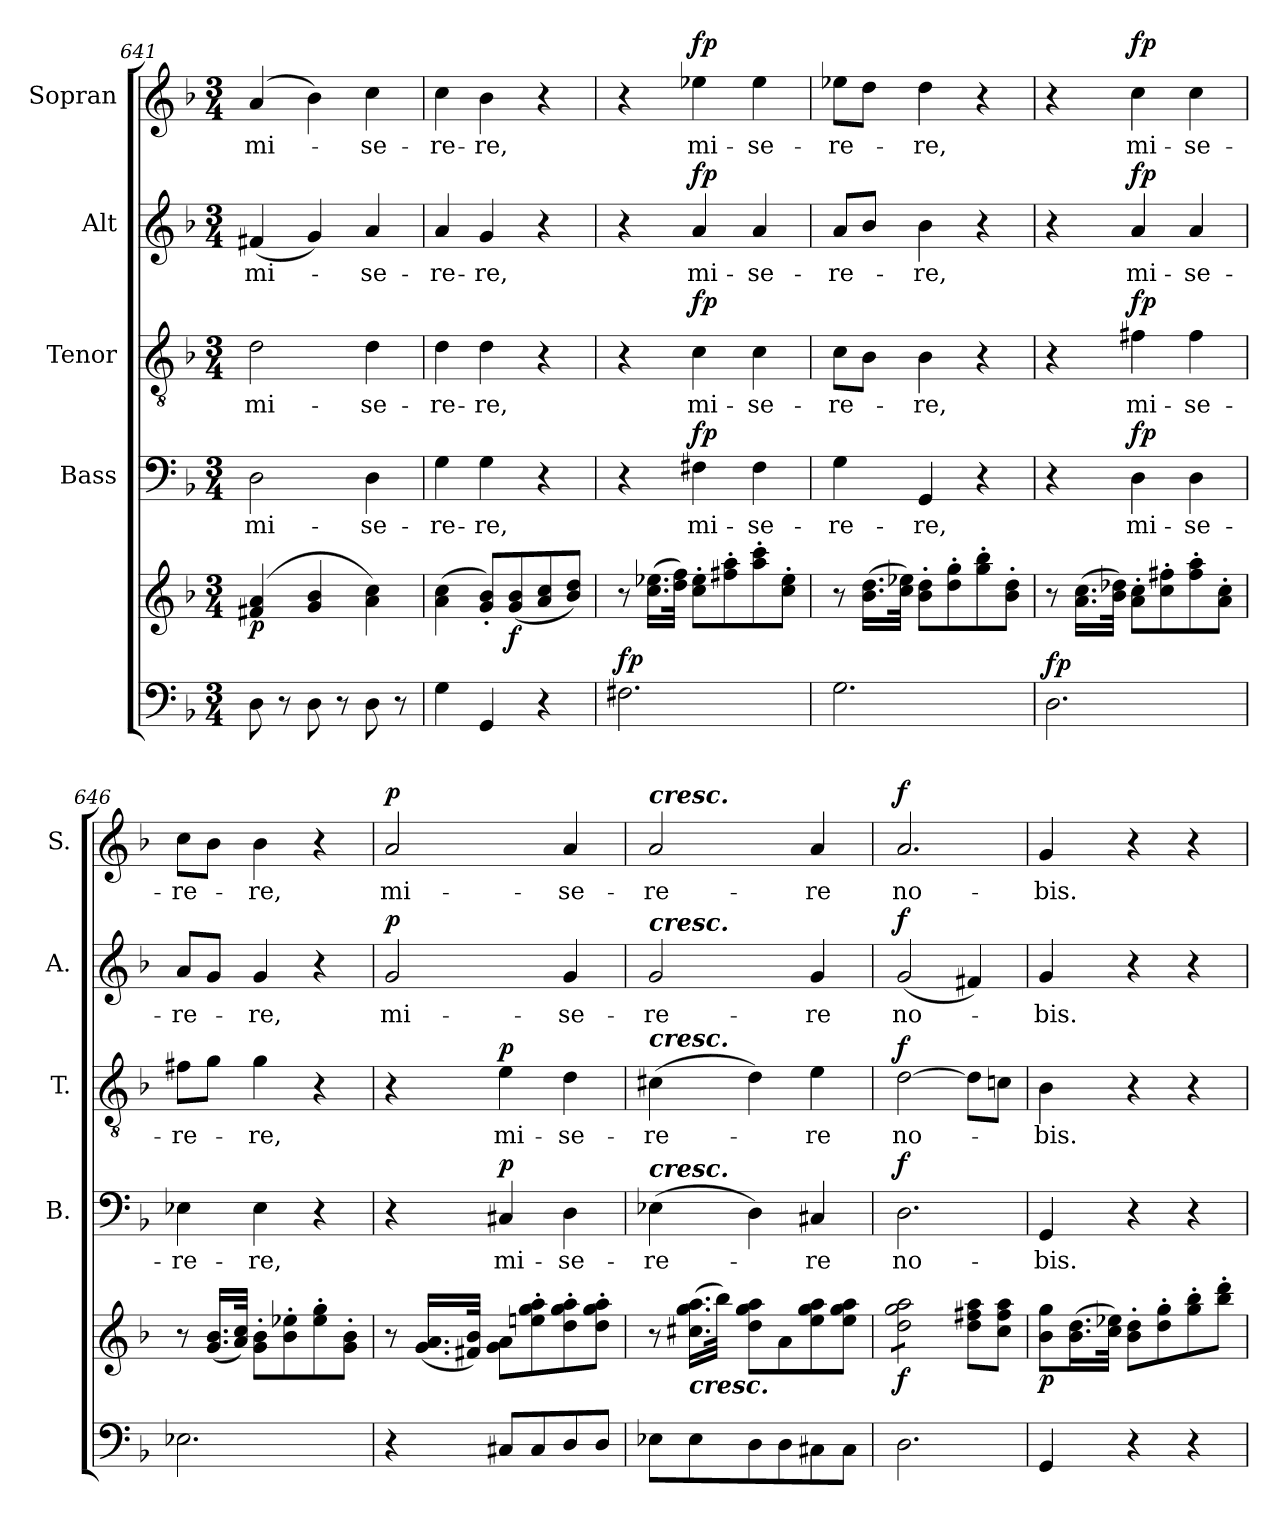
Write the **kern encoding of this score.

**kern	**kern	**dynam	**kern	**text	**dynam	**kern	**text	**dynam	**kern	**text	**dynam	**kern	**text	**dynam
*part5	*part5	*part5	*part4	*part4	*part4	*part3	*part3	*part3	*part2	*part2	*part2	*part1	*part1	*part1
*staff6	*staff5	*staff5/6	*staff4	*staff4	*staff4	*staff3	*staff3	*staff3	*staff2	*staff2	*staff2	*staff1	*staff1	*staff1
*	*	*	*I"Bass	*	*	*I"Tenor	*	*	*I"Alt	*	*	*I"Sopran	*	*
*	*	*	*I'B.	*	*	*I'T.	*	*	*I'A.	*	*	*I'S.	*	*
*clefF4	*clefG2	*	*clefF4	*	*	*clefGv2	*	*	*clefG2	*	*	*clefG2	*	*
*k[b-]	*k[b-]	*	*k[b-]	*	*	*k[b-]	*	*	*k[b-]	*	*	*k[b-]	*	*
*F:	*F:	*	*F:	*	*	*F:	*	*	*F:	*	*	*F:	*	*
*M3/4	*M3/4	*	*M3/4	*	*	*M3/4	*	*	*M3/4	*	*	*M3/4	*	*
=641	=641	=641	=641	=641	=641	=641	=641	=641	=641	=641	=641	=641	=641	=641
!	!	!LO:DY:b	!	!LO:LY:b	!	!	!LO:LY:b	!	!	!LO:LY:b	!	!	!LO:LY:b	!
8D\	(4f#X/ 4a/	p	2D\	mi-	.	2d\	mi-	.	(<4f#X/	mi-	.	(4a/	mi-	.
8r	.	.	.	.	.	.	.	.	.	.	.	.	.	.
8D\	4g/ 4b-/	.	.	.	.	.	.	.	4g/)	.	.	4b-\)	.	.
8r	.	.	.	.	.	.	.	.	.	.	.	.	.	.
!	!	!	!	!LO:LY:b	!	!	!LO:LY:b	!	!	!LO:LY:b	!	!	!LO:LY:b	!
8D\	4a\ 4cc\)	.	4D\	-se-	.	4d\	-se-	.	4a/	-se-	.	4cc\	-se-	.
8r	.	.	.	.	.	.	.	.	.	.	.	.	.	.
=642	=642	=642	=642	=642	=642	=642	=642	=642	=642	=642	=642	=642	=642	=642
!	!	!	!	!LO:LY:b	!	!	!LO:LY:b	!	!	!LO:LY:b	!	!	!LO:LY:b	!
4G\	(>4a\ 4cc\	.	4G\	-re-	.	4d\	-re-	.	4a/	-re-	.	4cc\	-re-	.
!	!	!	!	!LO:LY:b	!	!	!LO:LY:b	!	!	!LO:LY:b	!	!	!LO:LY:b	!
4GG/	8g/'< 8b-/'<L)	.	4G\	-re,	.	4d\	-re,	.	4g/	-re,	.	4b-\	-re,	.
!	!	!LO:DY:b	!	!	!	!	!	!	!	!	!	!	!	!
.	(<8g/ 8b-/	f	.	.	.	.	.	.	.	.	.	.	.	.
4r	8a/ 8cc/	.	4r	.	.	4r	.	.	4r	.	.	4r	.	.
.	8b-/ 8dd/J)	.	.	.	.	.	.	.	.	.	.	.	.	.
=643	=643	=643	=643	=643	=643	=643	=643	=643	=643	=643	=643	=643	=643	=643
!	!	!LO:DY:a=2	!	!	!	!	!	!	!	!	!	!	!	!
2.F#X\	8r	fp	4r	.	.	4r	.	.	4r	.	.	4r	.	.
.	(>16.cc\ 16.ee-X\LL	.	.	.	.	.	.	.	.	.	.	.	.	.
.	32dd\ 32ff\JJk)	.	.	.	.	.	.	.	.	.	.	.	.	.
!	!	!	!	!LO:LY:b	!LO:DY:a	!	!LO:LY:b	!LO:DY:a	!	!LO:LY:b	!LO:DY:a	!	!LO:LY:b	!LO:DY:a
.	8cc\'> 8ee-\'>L	.	4F#X\	mi-	fp	4c\	mi-	fp	4a/	mi-	fp	4ee-X\	mi-	fp
.	8ff#X\'> 8aa\'>	.	.	.	.	.	.	.	.	.	.	.	.	.
!	!	!	!	!LO:LY:b	!	!	!LO:LY:b	!	!	!LO:LY:b	!	!	!LO:LY:b	!
.	8aa\'> 8ccc\'>	.	4F#\	-se-	.	4c\	-se-	.	4a/	-se-	.	4ee-\	-se-	.
.	8cc\'> 8ee-\'>J	.	.	.	.	.	.	.	.	.	.	.	.	.
=644	=644	=644	=644	=644	=644	=644	=644	=644	=644	=644	=644	=644	=644	=644
!	!	!	!	!LO:LY:b	!	!	!LO:LY:b	!	!	!LO:LY:b	!	!	!LO:LY:b	!
2.G\	8r	.	4G\	-re-	.	8c\L	-re-	.	8a/L	-re-	.	8ee-X\L	-re-	.
.	(>16.b-\ 16.dd\LL	.	.	.	.	8B-\J	.	.	8b-/J	.	.	8dd\J	.	.
.	32cc\ 32ee-X\JJk)	.	.	.	.	.	.	.	.	.	.	.	.	.
!	!	!	!	!LO:LY:b	!	!	!LO:LY:b	!	!	!LO:LY:b	!	!	!LO:LY:b	!
.	8b-\'> 8dd\'>L	.	4GG/	-re,	.	4B-\	-re,	.	4b-\	-re,	.	4dd\	-re,	.
.	8dd\'> 8gg\'>	.	.	.	.	.	.	.	.	.	.	.	.	.
.	8gg\'> 8bb-\'>	.	4r	.	.	4r	.	.	4r	.	.	4r	.	.
.	8b-\'> 8dd\'>J	.	.	.	.	.	.	.	.	.	.	.	.	.
!!LO:LB:g=z
=645	=645	=645	=645	=645	=645	=645	=645	=645	=645	=645	=645	=645	=645	=645
!	!	!LO:DY:a=2	!	!	!	!	!	!	!	!	!	!	!	!
2.D\	8r	fp	4r	.	.	4r	.	.	4r	.	.	4r	.	.
.	(>16.a\ 16.cc\LL	.	.	.	.	.	.	.	.	.	.	.	.	.
.	32b-\ 32dd-X\JJk)	.	.	.	.	.	.	.	.	.	.	.	.	.
!	!	!	!	!LO:LY:b	!LO:DY:a	!	!LO:LY:b	!LO:DY:a	!	!LO:LY:b	!LO:DY:a	!	!LO:LY:b	!LO:DY:a
.	8a\'> 8cc\'>L	.	4D\	mi-	fp	4f#X\	mi-	fp	4a/	mi-	fp	4cc\	mi-	fp
.	8cc\'> 8ff#X\'>	.	.	.	.	.	.	.	.	.	.	.	.	.
!	!	!	!	!LO:LY:b	!	!	!LO:LY:b	!	!	!LO:LY:b	!	!	!LO:LY:b	!
.	8ff#\'> 8aa\'>	.	4D\	-se-	.	4f#\	-se-	.	4a/	-se-	.	4cc\	-se-	.
.	8a\'> 8cc\'>J	.	.	.	.	.	.	.	.	.	.	.	.	.
=646	=646	=646	=646	=646	=646	=646	=646	=646	=646	=646	=646	=646	=646	=646
!	!	!	!	!LO:LY:b	!	!	!LO:LY:b	!	!	!LO:LY:b	!	!	!LO:LY:b	!
2.E-X\	8r	.	4E-X\	-re-	.	8f#X\L	-re-	.	8a/L	-re-	.	8cc\L	-re-	.
.	(<16.g/ 16.b-/LL	.	.	.	.	8g\J	.	.	8g/J	.	.	8b-\J	.	.
.	32a/ 32cc/JJk)	.	.	.	.	.	.	.	.	.	.	.	.	.
!	!	!	!	!LO:LY:b	!	!	!LO:LY:b	!	!	!LO:LY:b	!	!	!LO:LY:b	!
.	8g\'> 8b-\'>L	.	4E-\	-re,	.	4g\	-re,	.	4g/	-re,	.	4b-\	-re,	.
.	8b-\'> 8ee-X\'>	.	.	.	.	.	.	.	.	.	.	.	.	.
.	8ee-\'> 8gg\'>	.	4r	.	.	4r	.	.	4r	.	.	4r	.	.
.	8g\'> 8b-\'>J	.	.	.	.	.	.	.	.	.	.	.	.	.
=647	=647	=647	=647	=647	=647	=647	=647	=647	=647	=647	=647	=647	=647	=647
!	!	!	!	!	!	!	!	!	!	!LO:LY:b	!LO:DY:a	!	!LO:LY:b	!LO:DY:a
4r	8r	.	4r	.	.	4r	.	.	2g/	mi-	p	2a/	mi-	p
.	(<16.g/ 16.a/LL	.	.	.	.	.	.	.	.	.	.	.	.	.
.	32f#X/ 32b-/JJk)	.	.	.	.	.	.	.	.	.	.	.	.	.
!	!	!	!	!LO:LY:b	!LO:DY:a	!	!LO:LY:b	!LO:DY:a	!	!	!	!	!	!
8C#X/L	8g\ 8a\L	.	4C#X/	mi-	p	4e\	mi-	p	.	.	.	.	.	.
8C#/	8een\'> 8gg\'> 8aa\'>	.	.	.	.	.	.	.	.	.	.	.	.	.
!	!	!	!	!LO:LY:b	!	!	!LO:LY:b	!	!	!LO:LY:b	!	!	!LO:LY:b	!
8D/	8dd\'> 8gg\'> 8aa\'>	.	4D\	-se-	.	4d\	-se-	.	4g/	-se-	.	4a/	-se-	.
8D/J	8dd\'> 8gg\'> 8aa\'>J	.	.	.	.	.	.	.	.	.	.	.	.	.
=648	=648	=648	=648	=648	=648	=648	=648	=648	=648	=648	=648	=648	=648	=648
!	!	!	!	!	!	!	!	!	!	!	!	!LO:TX:a:Bi:t=cresc.	!	!
!	!	!	!	!	!	!	!	!	!LO:TX:a:Bi:t=cresc.	!	!	!	!	!
!	!	!	!	!	!	!LO:TX:a:Bi:t=cresc.	!	!	!	!	!	!	!	!
!	!	!	!LO:TX:a:Bi:t=cresc.	!	!	!	!	!	!	!	!	!	!	!
!	!	!	!	!LO:LY:b	!	!	!LO:LY:b	!	!	!LO:LY:b	!	!	!LO:LY:b	!
8E-X\L	8r	.	(>4E-X\	-re-	.	(>4c#X\	-re-	.	2g/	-re-	.	2a/	-re-	.
!	!LO:TX:b:Bi:t=cresc.	!	!	!	!	!	!	!	!	!	!	!	!	!
8E-\	(>16.cc#X\ 16.gg\ 16.aa\LL	.	.	.	.	.	.	.	.	.	.	.	.	.
.	32bb-\JJk)	.	.	.	.	.	.	.	.	.	.	.	.	.
8D\	8dd\ 8gg\ 8aa\L	.	4D\)	.	.	4d\)	.	.	.	.	.	.	.	.
8D\	8a\	.	.	.	.	.	.	.	.	.	.	.	.	.
!	!	!	!	!LO:LY:b	!	!	!LO:LY:b	!	!	!LO:LY:b	!	!	!LO:LY:b	!
8C#X\	8ee\ 8gg\ 8aa\	.	4C#X/	-re	.	4e\	-re	.	4g/	-re	.	4a/	-re	.
8C#\J	8ee\ 8gg\ 8aa\J	.	.	.	.	.	.	.	.	.	.	.	.	.
=649	=649	=649	=649	=649	=649	=649	=649	=649	=649	=649	=649	=649	=649	=649
!	!	!LO:DY:b	!	!LO:LY:b	!LO:DY:a	!	!LO:LY:b	!LO:DY:a	!	!LO:LY:b	!LO:DY:a	!	!LO:LY:b	!LO:DY:a
*	*tremolo	*	*	*	*	*	*	*	*	*	*	*	*	*
2.D\	8dd\ 8gg\ 8aa\L	f	2.D\	no-	f	[2d\	no-	f	(<2g/	no-	f	2.a/	no-	f
.	8dd\ 8gg\ 8aa\	.	.	.	.	.	.	.	.	.	.	.	.	.
.	8dd\ 8gg\ 8aa\	.	.	.	.	.	.	.	.	.	.	.	.	.
.	8dd\ 8gg\ 8aa\J	.	.	.	.	.	.	.	.	.	.	.	.	.
*	*Xtremolo	*	*	*	*	*	*	*	*	*	*	*	*	*
.	8dd\ 8ff#X\ 8aa\L	.	.	.	.	8d\L]	.	.	4f#X/)	.	.	.	.	.
.	8cc\ 8ff#\ 8aa\J	.	.	.	.	8cn\J	.	.	.	.	.	.	.	.
!!LO:PB:g=z
=650	=650	=650	=650	=650	=650	=650	=650	=650	=650	=650	=650	=650	=650	=650
!	!	!LO:DY:b	!	!LO:LY:b	!	!	!LO:LY:b	!	!	!LO:LY:b	!	!	!LO:LY:b	!
4GG/	8b-\ 8gg\L	p	4GG/	-bis.	.	4B-\	-bis.	.	4g/	-bis.	.	4g/	-bis.	.
.	(>16.b-\ 16.dd\L	.	.	.	.	.	.	.	.	.	.	.	.	.
.	32cc\ 32ee-X\JJk)	.	.	.	.	.	.	.	.	.	.	.	.	.
4r	8b-\'> 8dd\'>L	.	4r	.	.	4r	.	.	4r	.	.	4r	.	.
.	8dd\'> 8gg\'>	.	.	.	.	.	.	.	.	.	.	.	.	.
4r	8gg\'> 8bb-\'>	.	4r	.	.	4r	.	.	4r	.	.	4r	.	.
.	8bb-\'> 8ddd\'>J	.	.	.	.	.	.	.	.	.	.	.	.	.
=	=	=	=	=	=	=	=	=	=	=	=	=	=	=
*-	*-	*-	*-	*-	*-	*-	*-	*-	*-	*-	*-	*-	*-	*-
